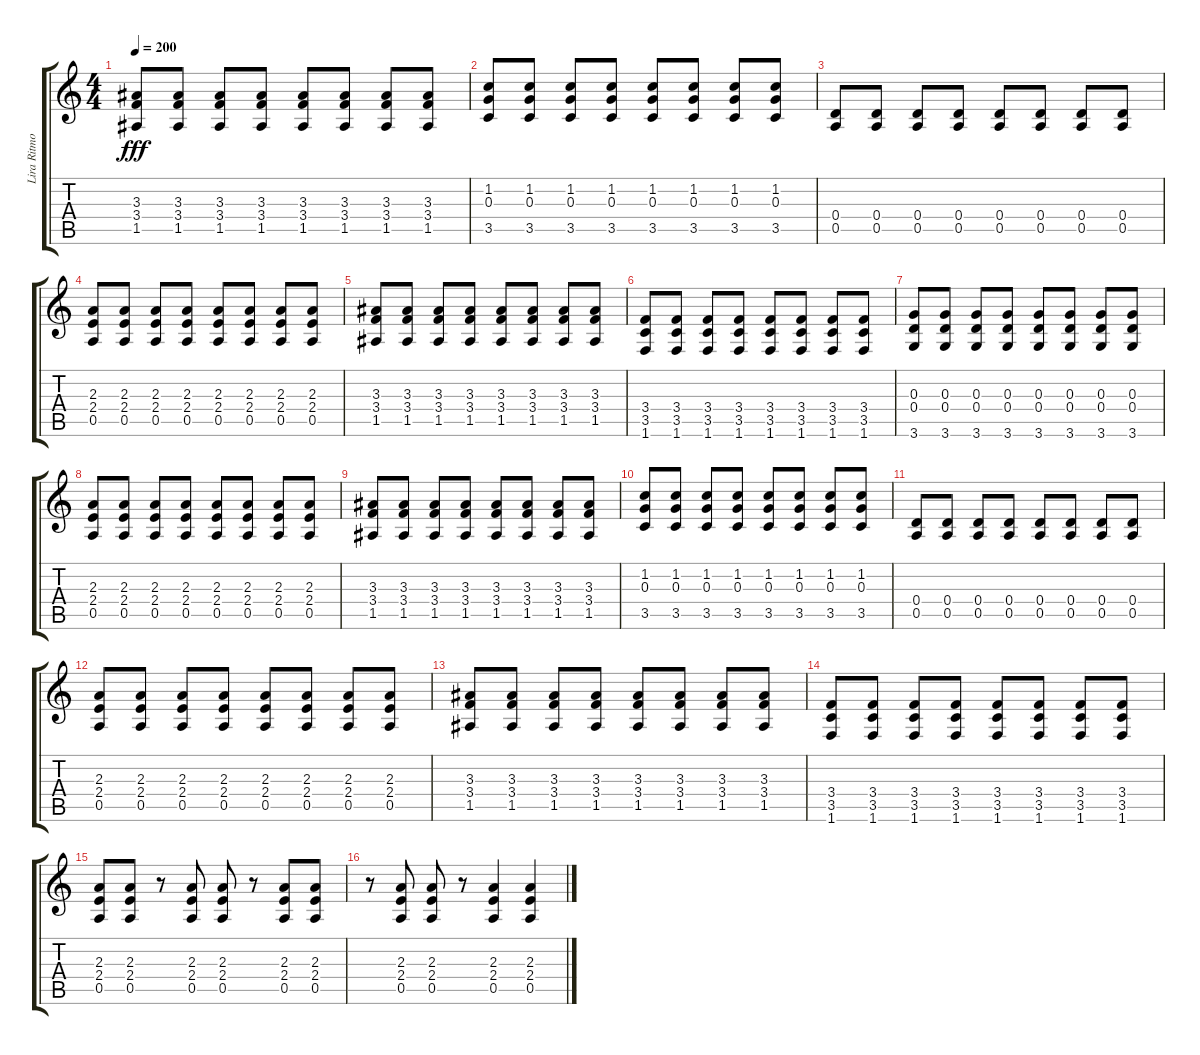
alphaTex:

\track ("Lira Ritmo" "Lira Ritmo") {instrument distortionguitar}
\staff {score tabs}
\tuning (E4 B3 G3 D3 A2 E2) {hide}
\ts (4 4)
\tempo 200
\clef g2
\ks c
(3.3 3.4 1.5).8{dy fff} (3.3 3.4 1.5).8 (3.3 3.4 1.5).8 (3.3 3.4 1.5).8 (3.3 3.4 1.5).8 (3.3 3.4 1.5).8 (3.3 3.4 1.5).8 (3.3 3.4 1.5).8 |
(1.2 0.3 3.5).8 (1.2 0.3 3.5).8 (1.2 0.3 3.5).8 (1.2 0.3 3.5).8 (1.2 0.3 3.5).8 (1.2 0.3 3.5).8 (1.2 0.3 3.5).8 (1.2 0.3 3.5).8 |
(0.4 0.5).8 (0.4 0.5).8 (0.4 0.5).8 (0.4 0.5).8 (0.4 0.5).8 (0.4 0.5).8 (0.4 0.5).8 (0.4 0.5).8 |
(2.3 2.4 0.5).8 (2.3 2.4 0.5).8 (2.3 2.4 0.5).8 (2.3 2.4 0.5).8 (2.3 2.4 0.5).8 (2.3 2.4 0.5).8 (2.3 2.4 0.5).8 (2.3 2.4 0.5).8 |
(3.3 3.4 1.5).8 (3.3 3.4 1.5).8 (3.3 3.4 1.5).8 (3.3 3.4 1.5).8 (3.3 3.4 1.5).8 (3.3 3.4 1.5).8 (3.3 3.4 1.5).8 (3.3 3.4 1.5).8 |
(3.4 3.5 1.6).8 (3.4 3.5 1.6).8 (3.4 3.5 1.6).8 (3.4 3.5 1.6).8 (3.4 3.5 1.6).8 (3.4 3.5 1.6).8 (3.4 3.5 1.6).8 (3.4 3.5 1.6).8 |
(0.3 0.4 3.6).8 (0.3 0.4 3.6).8 (0.3 0.4 3.6).8 (0.3 0.4 3.6).8 (0.3 0.4 3.6).8 (0.3 0.4 3.6).8 (0.3 0.4 3.6).8 (0.3 0.4 3.6).8 |
(2.3 2.4 0.5).8 (2.3 2.4 0.5).8 (2.3 2.4 0.5).8 (2.3 2.4 0.5).8 (2.3 2.4 0.5).8 (2.3 2.4 0.5).8 (2.3 2.4 0.5).8 (2.3 2.4 0.5).8 |
(3.3 3.4 1.5).8 (3.3 3.4 1.5).8 (3.3 3.4 1.5).8 (3.3 3.4 1.5).8 (3.3 3.4 1.5).8 (3.3 3.4 1.5).8 (3.3 3.4 1.5).8 (3.3 3.4 1.5).8 |
(1.2 0.3 3.5).8 (1.2 0.3 3.5).8 (1.2 0.3 3.5).8 (1.2 0.3 3.5).8 (1.2 0.3 3.5).8 (1.2 0.3 3.5).8 (1.2 0.3 3.5).8 (1.2 0.3 3.5).8 |
(0.4 0.5).8 (0.4 0.5).8 (0.4 0.5).8 (0.4 0.5).8 (0.4 0.5).8 (0.4 0.5).8 (0.4 0.5).8 (0.4 0.5).8 |
(2.3 2.4 0.5).8 (2.3 2.4 0.5).8 (2.3 2.4 0.5).8 (2.3 2.4 0.5).8 (2.3 2.4 0.5).8 (2.3 2.4 0.5).8 (2.3 2.4 0.5).8 (2.3 2.4 0.5).8 |
(3.3 3.4 1.5).8 (3.3 3.4 1.5).8 (3.3 3.4 1.5).8 (3.3 3.4 1.5).8 (3.3 3.4 1.5).8 (3.3 3.4 1.5).8 (3.3 3.4 1.5).8 (3.3 3.4 1.5).8 |
(3.4 3.5 1.6).8 (3.4 3.5 1.6).8 (3.4 3.5 1.6).8 (3.4 3.5 1.6).8 (3.4 3.5 1.6).8 (3.4 3.5 1.6).8 (3.4 3.5 1.6).8 (3.4 3.5 1.6).8 |
(2.3 2.4 0.5).8 (2.3 2.4 0.5).8 r.8 (2.3 2.4 0.5).8 (2.3 2.4 0.5).8 r.8 (2.3 2.4 0.5).8 (2.3 2.4 0.5).8 |
r.8 (2.3 2.4 0.5).8 (2.3 2.4 0.5).8 r.8 (2.3 2.4 0.5).4 (2.3 2.4 0.5).4
